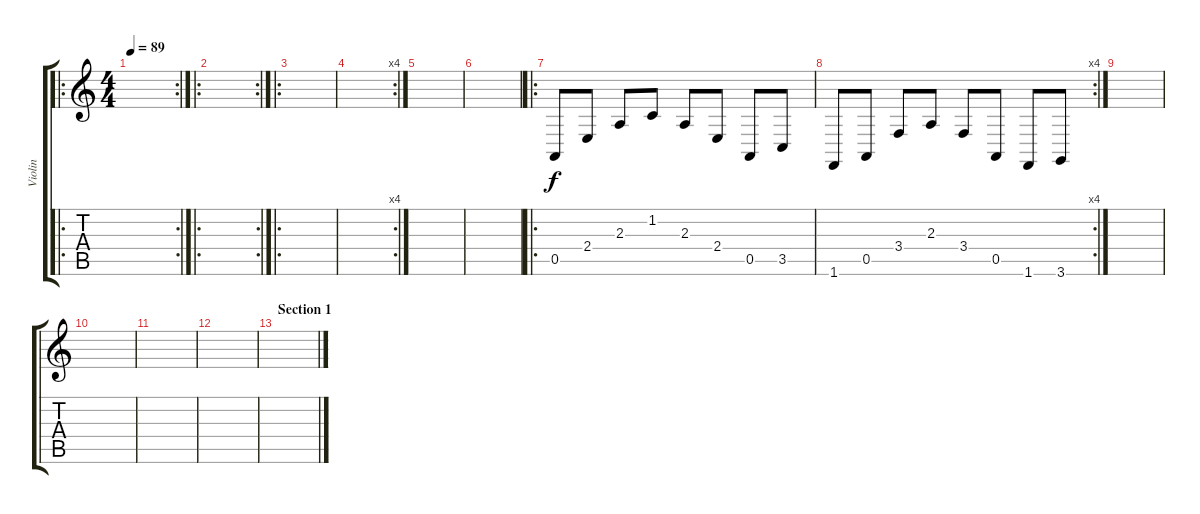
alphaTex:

\track ("Violin" "Violin") {instrument violin}
\staff {score tabs}
\tuning (E4 B3 G3 D3 A2 E2) {hide}
\ro
\rc 2
\ts (4 4)
\tempo 89
\clef g2
\ks c
|
\ro
\rc 2
|
\ro
|
\rc 4
|
|
|
\ro
0.5.8 2.4.8 2.3.8 1.2.8 2.3.8 2.4.8 0.5.8 3.5.8 |
\rc 4
1.6.8 0.5.8 3.4.8 2.3.8 3.4.8 0.5.8 1.6.8 3.6.8 |
|
|
|
|
\section ("" "Section 1")
